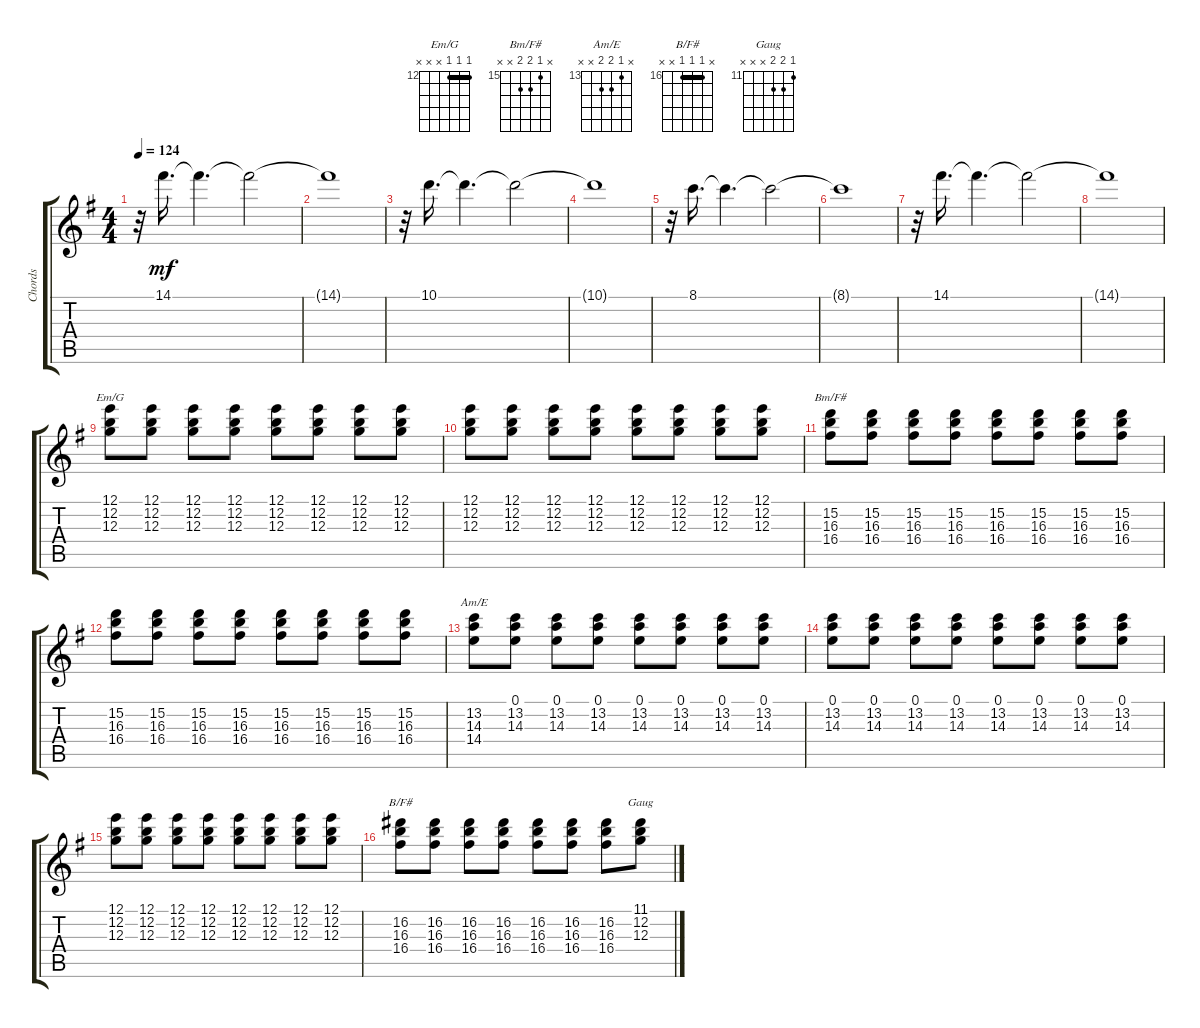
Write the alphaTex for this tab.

\track ("Chords" "Chords") {instrument electricguitarclean}
\staff {score tabs}
\tuning (E4 B3 G3 D3 A2 E2) {hide}
\chord ("Em/G" 12 12 12 x x x) {firstfret 12 barre 12}
\chord ("Bm/F#" x 15 16 16 x x) {firstfret 15}
\chord ("Am/E" x 13 14 14 x x) {firstfret 13}
\chord ("B/F#" x 16 16 16 x x) {firstfret 16 barre 16}
\chord ("Gaug" 11 12 12 x x x) {firstfret 11}
\ts (4 4)
\tempo 124
\clef g2
\ks g
r.32{dy mf} 14.1.16{d} 14.1{t}.4{d} 14.1{t}.2 |
14.1{t}.1 |
r.32 10.1.16{d} 10.1{t}.4{d} 10.1{t}.2 |
10.1{t}.1 |
r.32 8.1.16{d} 8.1{t}.4{d} 8.1{t}.2 |
8.1{t}.1 |
r.32 14.1.16{d} 14.1{t}.4{d} 14.1{t}.2 |
14.1{t}.1 |
(12.1 12.2 12.3).8{ch "Em/G"} (12.1 12.2 12.3).8 (12.1 12.2 12.3).8 (12.1 12.2 12.3).8 (12.1 12.2 12.3).8 (12.1 12.2 12.3).8 (12.1 12.2 12.3).8 (12.1 12.2 12.3).8 |
(12.1 12.2 12.3).8 (12.1 12.2 12.3).8 (12.1 12.2 12.3).8 (12.1 12.2 12.3).8 (12.1 12.2 12.3).8 (12.1 12.2 12.3).8 (12.1 12.2 12.3).8 (12.1 12.2 12.3).8 |
(15.2 16.3 16.4).8{ch "Bm/F#"} (15.2 16.3 16.4).8 (15.2 16.3 16.4).8 (15.2 16.3 16.4).8 (15.2 16.3 16.4).8 (15.2 16.3 16.4).8 (15.2 16.3 16.4).8 (15.2 16.3 16.4).8 |
(15.2 16.3 16.4).8 (15.2 16.3 16.4).8 (15.2 16.3 16.4).8 (15.2 16.3 16.4).8 (15.2 16.3 16.4).8 (15.2 16.3 16.4).8 (15.2 16.3 16.4).8 (15.2 16.3 16.4).8 |
(13.2 14.3 14.4).8{ch "Am/E"} (0.1 13.2 14.3).8 (0.1 13.2 14.3).8 (0.1 13.2 14.3).8 (0.1 13.2 14.3).8 (0.1 13.2 14.3).8 (0.1 13.2 14.3).8 (0.1 13.2 14.3).8 |
(0.1 13.2 14.3).8 (0.1 13.2 14.3).8 (0.1 13.2 14.3).8 (0.1 13.2 14.3).8 (0.1 13.2 14.3).8 (0.1 13.2 14.3).8 (0.1 13.2 14.3).8 (0.1 13.2 14.3).8 |
(12.1 12.2 12.3).8 (12.1 12.2 12.3).8 (12.1 12.2 12.3).8 (12.1 12.2 12.3).8 (12.1 12.2 12.3).8 (12.1 12.2 12.3).8 (12.1 12.2 12.3).8 (12.1 12.2 12.3).8 |
(16.2 16.3 16.4).8{ch "B/F#"} (16.2 16.3 16.4).8 (16.2 16.3 16.4).8 (16.2 16.3 16.4).8 (16.2 16.3 16.4).8 (16.2 16.3 16.4).8 (16.2 16.3 16.4).8 (11.1 12.2 12.3).8{ch "Gaug"}
